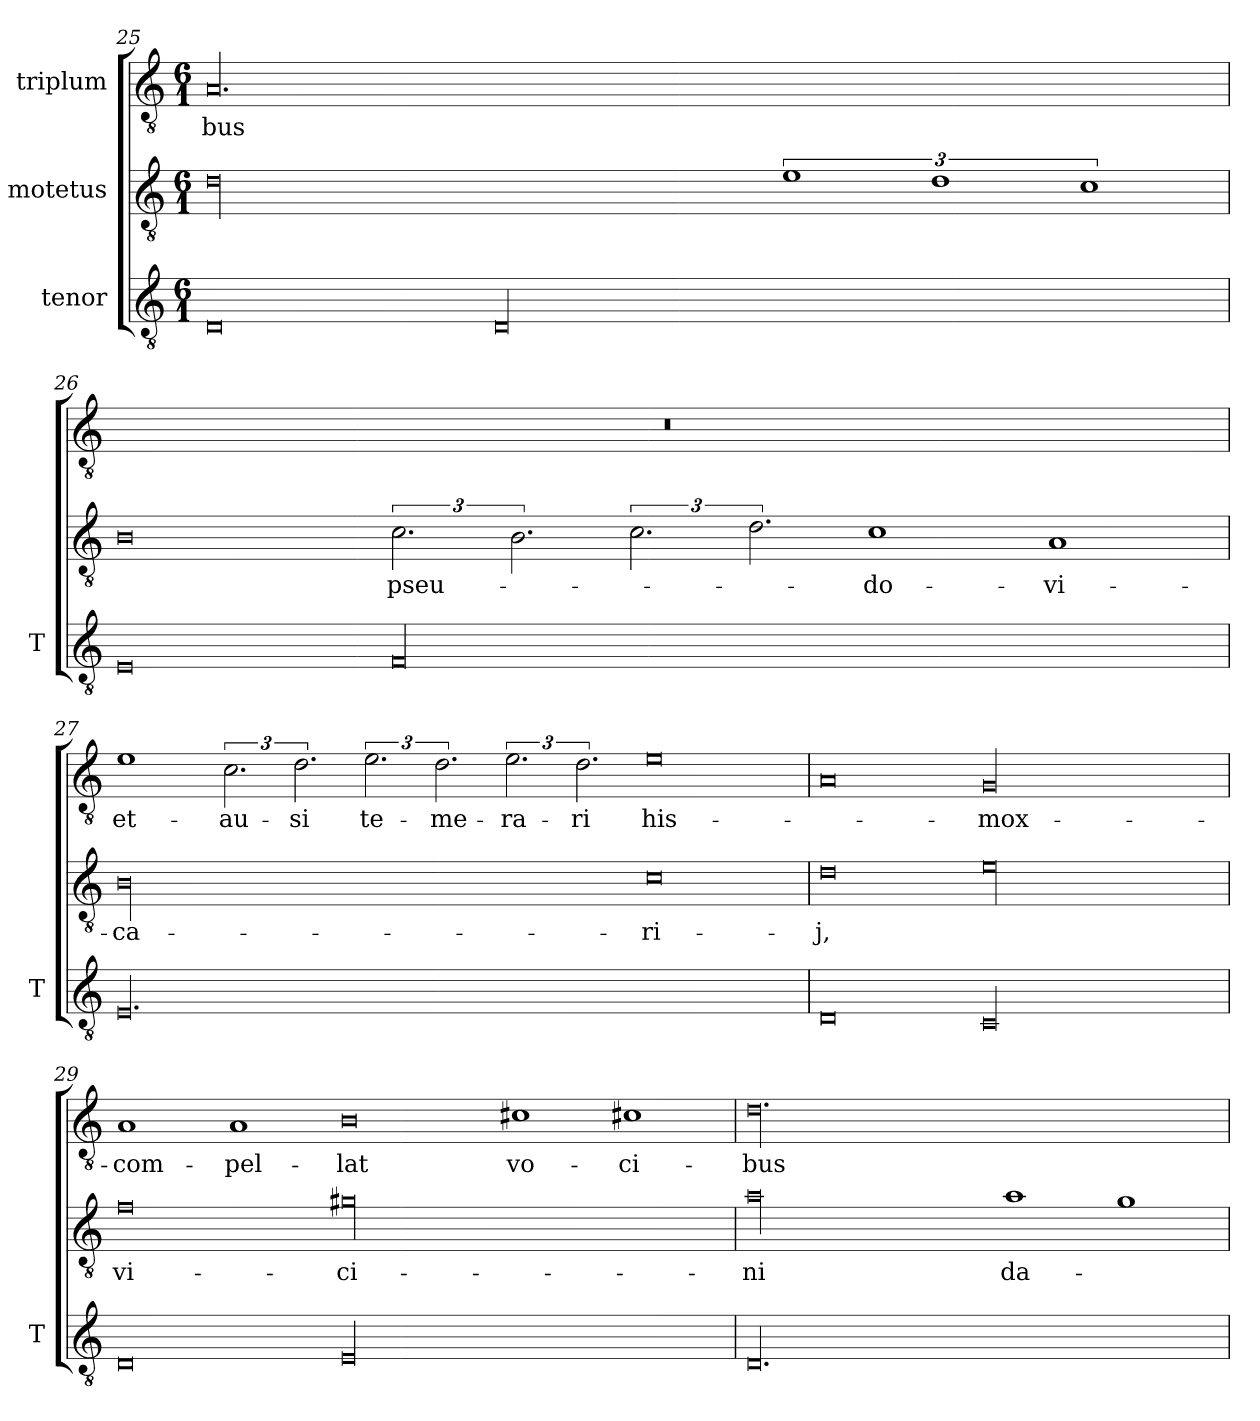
**kern	**kern	**text	**kern	**text
*part3	*part2	*part2	*part1	*part1
*staff3	*staff2	*staff2	*staff1	*staff1
*I"tenor	*I"motetus	*	*I"triplum	*
*I'T	*	*	*	*
*clefGv2	*clefGv2	*	*clefGv2	*
*k[]	*k[]	*	*k[]	*
*C:	*C:	*	*C:	*
*M6/1	*M6/1	*	*M6/1	*
=25	=25	=25	=25	=25
0D/	00d\	.	00.A/	-bus
00D/	.	.	.	.
.	3%2e\	.	.	.
.	3%2d\	.	.	.
.	3%2c\	.	.	.
=26	=26	=26	=26	=26
0E/	0B\	.	00.r	.
00F/	3.c\	pseu-	.	.
.	3.B\	.	.	.
.	3.c\	.	.	.
.	3.d\	.	.	.
.	1c\	-do-	.	.
.	1A/	-vi-	.	.
=27	=27	=27	=27	=27
00.E/	00B\	-ca-	1e\	et-
.	.	.	3.c\	au-
.	.	.	3.d\	-si
.	.	.	3.e\	te-
.	.	.	3.d\	-me-
.	.	.	3.e\	-ra-
.	.	.	3.d\	-ri
.	0c\	-ri-	0e\	his-
=28	=28	=28	=28	=28
0D/	0d\	-j,	0A/	.
00C/	00e\	.	00G/	mox-
!!LO:PB:g=z
=29	=29	=29	=29	=29
0D/	0f\	vi-	1A/	com-
.	.	.	1A/	-pel-
00E/	00g#X\	-ci-	0B\	-lat
.	.	.	1c#X\	vo-
.	.	.	1c#X\	-ci-
=30	=30	=30	=30	=30
00.D/	00a\	-ni	00.d\	-bus
.	1a\	da-	.	.
.	1g\	.	.	.
=	=	=	=	=
*-	*-	*-	*-	*-
